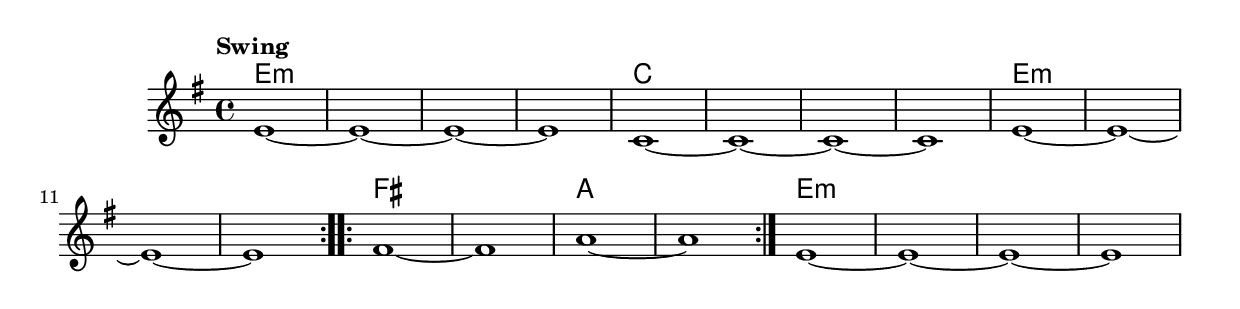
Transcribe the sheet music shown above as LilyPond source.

\version "2.22"


harmonies = \chordmode {
  \set majorSevenSymbol = \markup { maj7 }
  \set noChordSymbol = ""  

  \repeat volta 2 {
    e1:m r r r
    c r r r
    e1:m r r r
  }

  \repeat volta 2 {
    fis1 r
    a r
  }

  e1:m r r r

}

rhythms = \relative c' {
  \key g \major
  \time 4/4 
  \tempo \markup {
    Swing
  }
  
  \repeat volta 2 {
    e1~ e~ e~ e
    c1~ c~ c~ c
    e1~ e~ e~ e
  }
  
  \repeat volta 2 {
    fis1~ fis
    a~ a
  }
  
  e1~ e~ e~ e

}

<<
  \new ChordNames \harmonies
  \new Staff \rhythms
>>